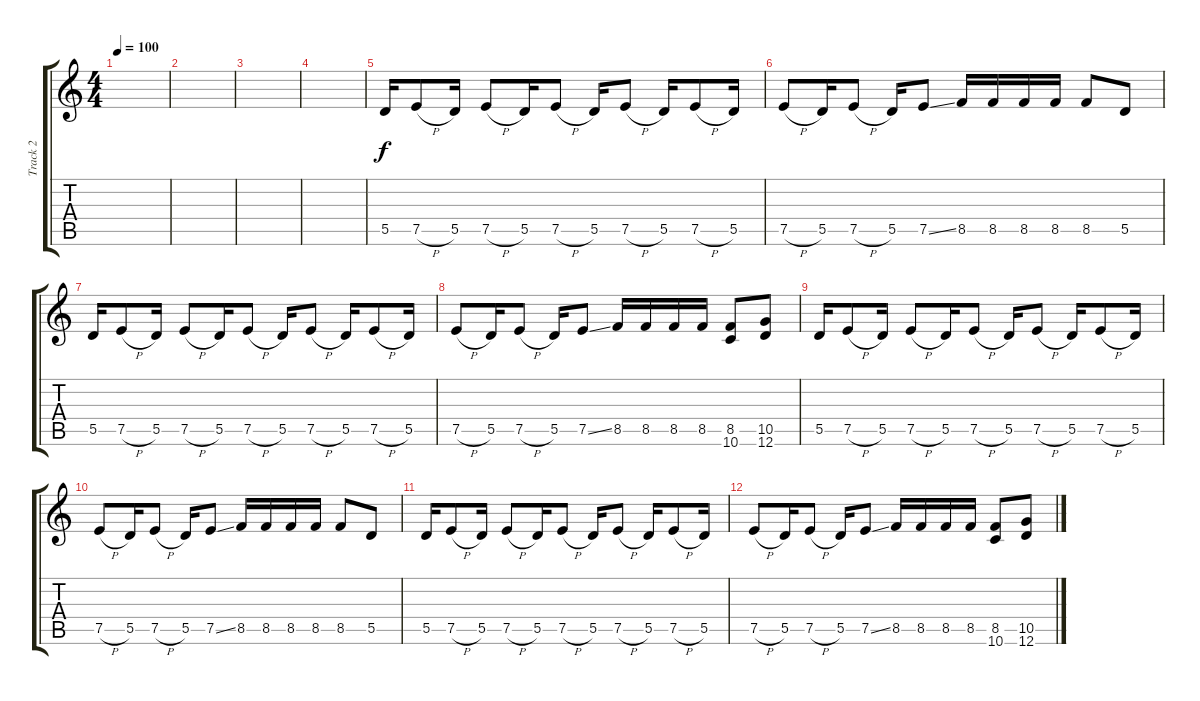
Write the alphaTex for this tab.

\track ("Track 2" "Track 2") {instrument overdrivenguitar}
\staff {score tabs}
\tuning (E4 B3 G3 D3 A2 D2) {hide}
\ts (4 4)
\tempo 100
\clef g2
\ks c
|
|
|
|
5.5.16 7.5{h}.8 5.5.16 7.5{h}.8 5.5.16 7.5{h}.8 5.5.16 7.5{h}.8 5.5.16 7.5{h}.8 5.5.16 |
7.5{h}.8 5.5.16 7.5{h}.8 5.5.16 7.5{ss}.8 8.5.16 8.5.16 8.5.16 8.5.16 8.5.8 5.5.8 |
5.5.16 7.5{h}.8 5.5.16 7.5{h}.8 5.5.16 7.5{h}.8 5.5.16 7.5{h}.8 5.5.16 7.5{h}.8 5.5.16 |
7.5{h}.8 5.5.16 7.5{h}.8 5.5.16 7.5{ss}.8 8.5.16 8.5.16 8.5.16 8.5.16 (8.5 10.6).8 (10.5 12.6).8 |
5.5.16 7.5{h}.8 5.5.16 7.5{h}.8 5.5.16 7.5{h}.8 5.5.16 7.5{h}.8 5.5.16 7.5{h}.8 5.5.16 |
7.5{h}.8 5.5.16 7.5{h}.8 5.5.16 7.5{ss}.8 8.5.16 8.5.16 8.5.16 8.5.16 8.5.8 5.5.8 |
5.5.16 7.5{h}.8 5.5.16 7.5{h}.8 5.5.16 7.5{h}.8 5.5.16 7.5{h}.8 5.5.16 7.5{h}.8 5.5.16 |
7.5{h}.8 5.5.16 7.5{h}.8 5.5.16 7.5{ss}.8 8.5.16 8.5.16 8.5.16 8.5.16 (8.5 10.6).8 (10.5 12.6).8
